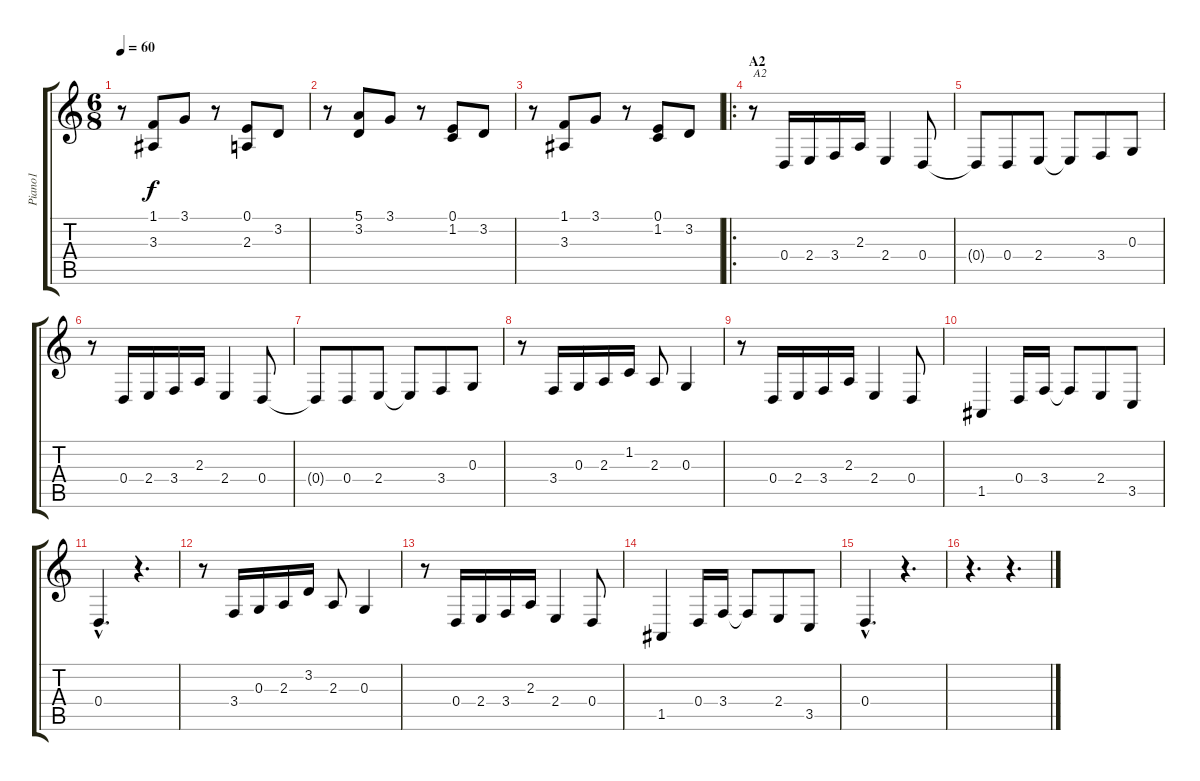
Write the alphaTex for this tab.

\track ("Piano1" "Piano1") {instrument acousticgrandpiano}
\staff {score tabs}
\tuning (E4 B3 G3 D3 A2 E2) {hide}
\ts (6 8)
\tempo 60
\clef g2
\ks c
r.8{dy f} (1.1 3.3).8 3.1.8 r.8 (0.1 2.3).8 3.2.8 |
r.8 (5.1 3.2).8 3.1.8 r.8 (0.1 1.2).8 3.2.8 |
r.8 (1.1 3.3).8 3.1.8 r.8 (0.1 1.2).8 3.2.8 |
\ro
\section ("" "A2")
r.8{txt "A2"} 0.4.16 2.4.16 3.4.16 2.3.16 2.4.4 0.4.8 |
0.4{t}.8 0.4.8 2.4.8 2.4{t}.8 3.4.8 0.3.8 |
r.8 0.4.16 2.4.16 3.4.16 2.3.16 2.4.4 0.4.8 |
0.4{t}.8 0.4.8 2.4.8 2.4{t}.8 3.4.8 0.3.8 |
r.8 3.4.16 0.3.16 2.3.16 1.2.16 2.3.8 0.3.4 |
r.8 0.4.16 2.4.16 3.4.16 2.3.16 2.4.4 0.4.8 |
1.5.4 0.4.16 3.4.16 3.4{t}.8 2.4.8 3.5.8 |
0.4{hac}.4{d} r.4{d} |
r.8 3.4.16 0.3.16 2.3.16 3.2.16 2.3.8 0.3.4 |
r.8 0.4.16 2.4.16 3.4.16 2.3.16 2.4.4 0.4.8 |
1.5.4 0.4.16 3.4.16 3.4{t}.8 2.4.8 3.5.8 |
0.4{hac}.4{d} r.4{d} |
r.4{d} r.4{d}
